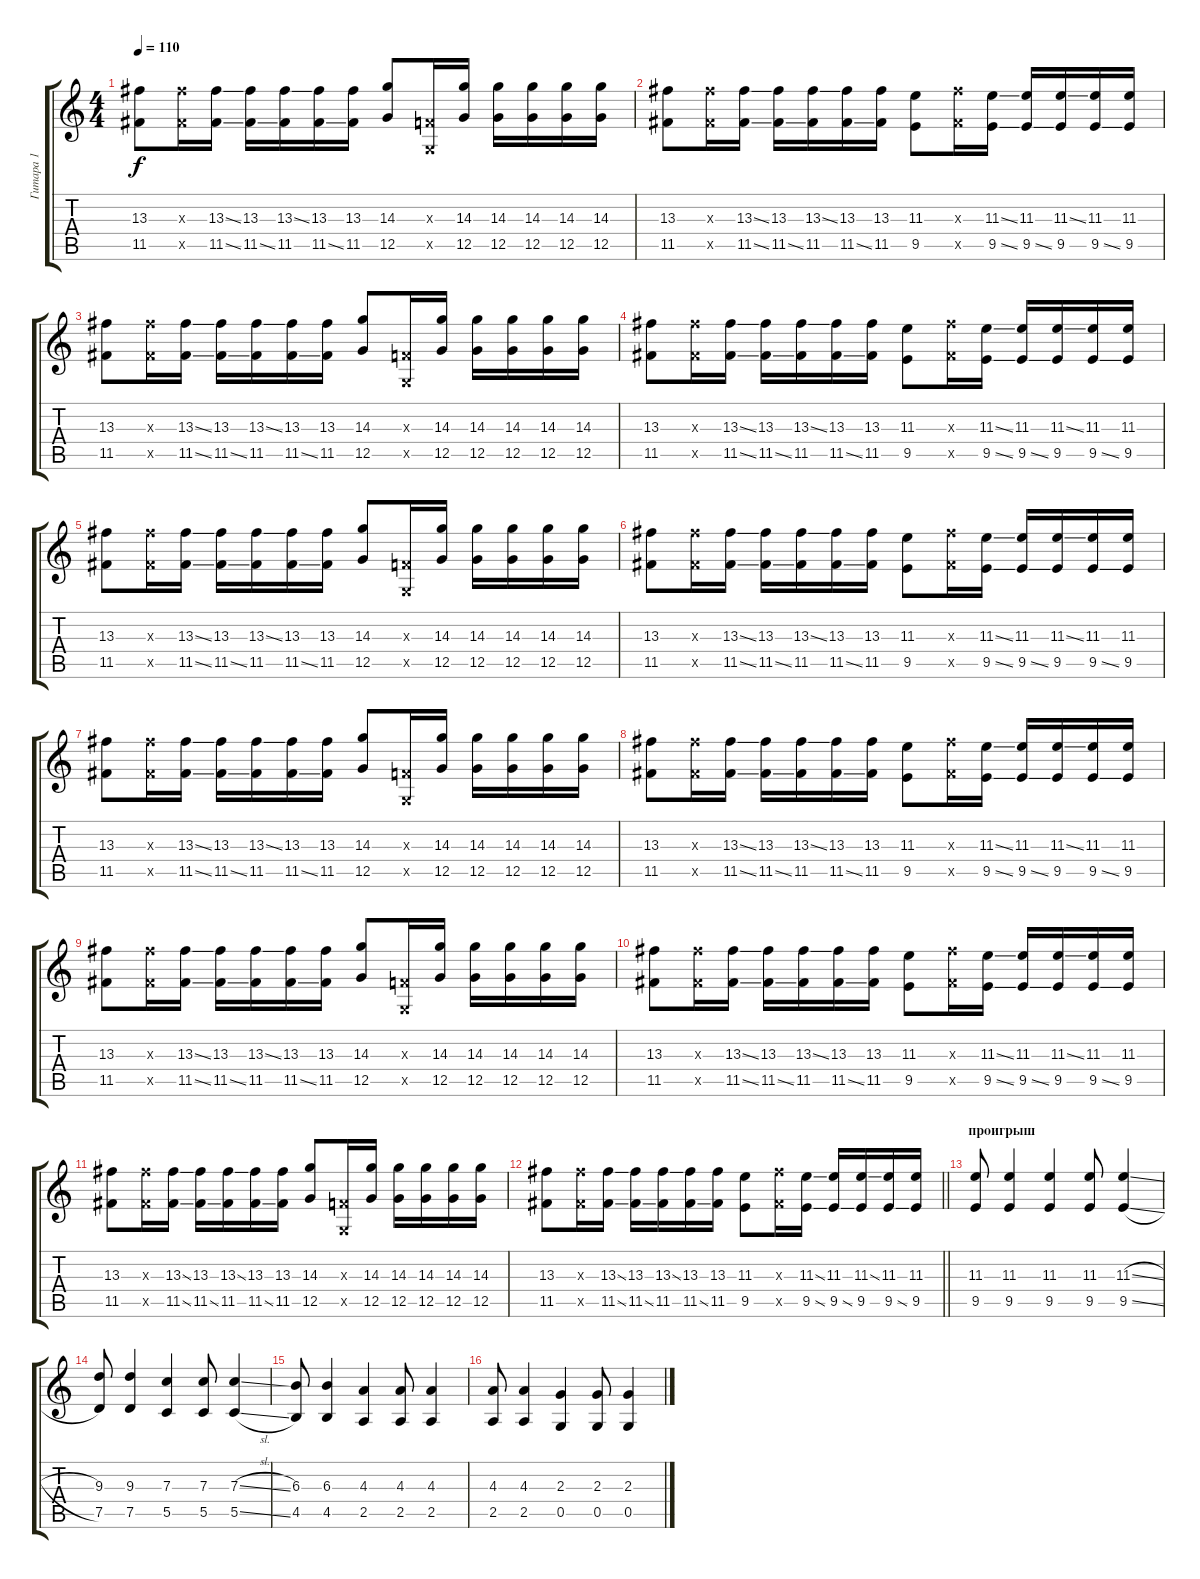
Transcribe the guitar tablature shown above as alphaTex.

\track ("Гитара 1" "Гитара 1") {instrument distortionguitar}
\staff {score tabs}
\tuning (D4 A3 F3 C3 G2 D2) {hide}
\ts (4 4)
\tempo 110
\clef g2
\ks c
(13.3 11.5).8{dy f} (13.3{x} 11.5{x}).16 (13.3{ss} 11.5{ss}).16 (13.3 11.5{ss}).16 (13.3{ss} 11.5).16 (13.3 11.5{ss}).16 (13.3 11.5).16 (14.3 12.5).8 (0.3{x} 0.5{x}).16 (14.3 12.5).16 (14.3 12.5).16 (14.3 12.5).16 (14.3 12.5).16 (14.3 12.5).16 |
(13.3 11.5).8 (13.3{x} 11.5{x}).16 (13.3{ss} 11.5{ss}).16 (13.3 11.5{ss}).16 (13.3{ss} 11.5).16 (13.3 11.5{ss}).16 (13.3 11.5).16 (11.3 9.5).8 (13.3{x} 11.5{x}).16 (11.3{ss} 9.5{ss}).16 (11.3 9.5{ss}).16 (11.3{ss} 9.5).16 (11.3 9.5{ss}).16 (11.3 9.5).16 |
(13.3 11.5).8 (13.3{x} 11.5{x}).16 (13.3{ss} 11.5{ss}).16 (13.3 11.5{ss}).16 (13.3{ss} 11.5).16 (13.3 11.5{ss}).16 (13.3 11.5).16 (14.3 12.5).8 (0.3{x} 0.5{x}).16 (14.3 12.5).16 (14.3 12.5).16 (14.3 12.5).16 (14.3 12.5).16 (14.3 12.5).16 |
(13.3 11.5).8 (13.3{x} 11.5{x}).16 (13.3{ss} 11.5{ss}).16 (13.3 11.5{ss}).16 (13.3{ss} 11.5).16 (13.3 11.5{ss}).16 (13.3 11.5).16 (11.3 9.5).8 (13.3{x} 11.5{x}).16 (11.3{ss} 9.5{ss}).16 (11.3 9.5{ss}).16 (11.3{ss} 9.5).16 (11.3 9.5{ss}).16 (11.3 9.5).16 |
(13.3 11.5).8 (13.3{x} 11.5{x}).16 (13.3{ss} 11.5{ss}).16 (13.3 11.5{ss}).16 (13.3{ss} 11.5).16 (13.3 11.5{ss}).16 (13.3 11.5).16 (14.3 12.5).8 (0.3{x} 0.5{x}).16 (14.3 12.5).16 (14.3 12.5).16 (14.3 12.5).16 (14.3 12.5).16 (14.3 12.5).16 |
(13.3 11.5).8 (13.3{x} 11.5{x}).16 (13.3{ss} 11.5{ss}).16 (13.3 11.5{ss}).16 (13.3{ss} 11.5).16 (13.3 11.5{ss}).16 (13.3 11.5).16 (11.3 9.5).8 (13.3{x} 11.5{x}).16 (11.3{ss} 9.5{ss}).16 (11.3 9.5{ss}).16 (11.3{ss} 9.5).16 (11.3 9.5{ss}).16 (11.3 9.5).16 |
(13.3 11.5).8 (13.3{x} 11.5{x}).16 (13.3{ss} 11.5{ss}).16 (13.3 11.5{ss}).16 (13.3{ss} 11.5).16 (13.3 11.5{ss}).16 (13.3 11.5).16 (14.3 12.5).8 (0.3{x} 0.5{x}).16 (14.3 12.5).16 (14.3 12.5).16 (14.3 12.5).16 (14.3 12.5).16 (14.3 12.5).16 |
(13.3 11.5).8 (13.3{x} 11.5{x}).16 (13.3{ss} 11.5{ss}).16 (13.3 11.5{ss}).16 (13.3{ss} 11.5).16 (13.3 11.5{ss}).16 (13.3 11.5).16 (11.3 9.5).8 (13.3{x} 11.5{x}).16 (11.3{ss} 9.5{ss}).16 (11.3 9.5{ss}).16 (11.3{ss} 9.5).16 (11.3 9.5{ss}).16 (11.3 9.5).16 |
(13.3 11.5).8 (13.3{x} 11.5{x}).16 (13.3{ss} 11.5{ss}).16 (13.3 11.5{ss}).16 (13.3{ss} 11.5).16 (13.3 11.5{ss}).16 (13.3 11.5).16 (14.3 12.5).8 (0.3{x} 0.5{x}).16 (14.3 12.5).16 (14.3 12.5).16 (14.3 12.5).16 (14.3 12.5).16 (14.3 12.5).16 |
(13.3 11.5).8 (13.3{x} 11.5{x}).16 (13.3{ss} 11.5{ss}).16 (13.3 11.5{ss}).16 (13.3{ss} 11.5).16 (13.3 11.5{ss}).16 (13.3 11.5).16 (11.3 9.5).8 (13.3{x} 11.5{x}).16 (11.3{ss} 9.5{ss}).16 (11.3 9.5{ss}).16 (11.3{ss} 9.5).16 (11.3 9.5{ss}).16 (11.3 9.5).16 |
(13.3 11.5).8 (13.3{x} 11.5{x}).16 (13.3{ss} 11.5{ss}).16 (13.3 11.5{ss}).16 (13.3{ss} 11.5).16 (13.3 11.5{ss}).16 (13.3 11.5).16 (14.3 12.5).8 (0.3{x} 0.5{x}).16 (14.3 12.5).16 (14.3 12.5).16 (14.3 12.5).16 (14.3 12.5).16 (14.3 12.5).16 |
\barLineRight lightlight
(13.3 11.5).8 (13.3{x} 11.5{x}).16 (13.3{ss} 11.5{ss}).16 (13.3 11.5{ss}).16 (13.3{ss} 11.5).16 (13.3 11.5{ss}).16 (13.3 11.5).16 (11.3 9.5).8 (13.3{x} 11.5{x}).16 (11.3{ss} 9.5{ss}).16 (11.3 9.5{ss}).16 (11.3{ss} 9.5).16 (11.3 9.5{ss}).16 (11.3 9.5).16 |
\section ("" "проигрыш")
(11.3 9.5).8 (11.3 9.5).4 (11.3 9.5).4 (11.3 9.5).8 (11.3{sl} 9.5{sl}).4 |
(9.3 7.5).8 (9.3 7.5).4 (7.3 5.5).4 (7.3 5.5).8 (7.3{sl} 5.5{sl}).4 |
(6.3 4.5).8 (6.3 4.5).4 (4.3 2.5).4 (4.3 2.5).8 (4.3 2.5).4 |
(4.3 2.5).8 (4.3 2.5).4 (2.3 0.5).4 (2.3 0.5).8 (2.3 0.5).4
